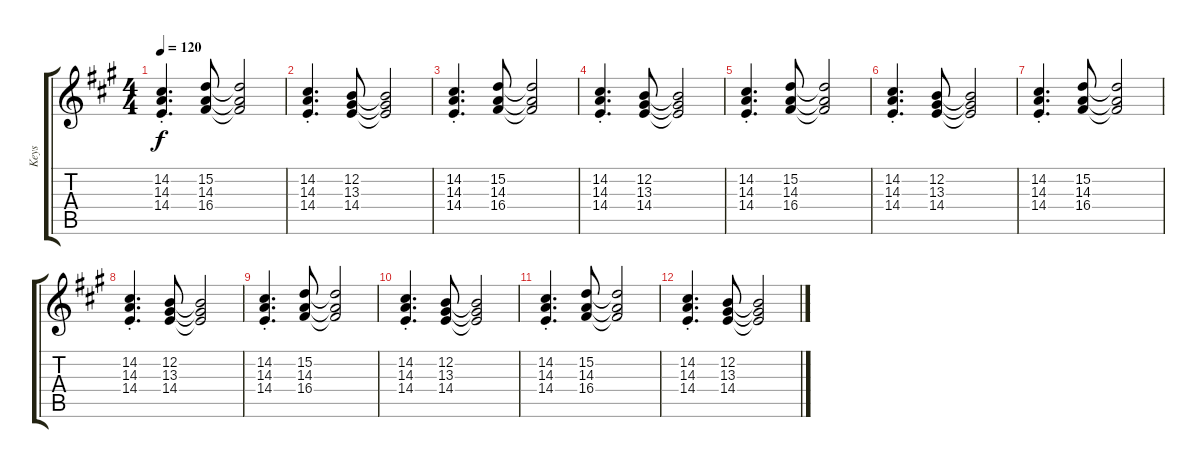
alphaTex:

\track ("Keys" "Keys") {instrument electricgrandpiano}
\staff {score tabs}
\tuning (E4 B3 G3 D3 A2 E2) {hide}
\ts (4 4)
\tempo 120
\clef g2
\ks a
(14.2{st} 14.3{st} 14.4{st}).4{d dy f} (15.2 14.3 16.4).8 (15.2{t} 14.3{t} 16.4{t}).2 |
(14.2{st} 14.3{st} 14.4{st}).4{d} (12.2 13.3 14.4).8 (12.2{t} 13.3{t} 14.4{t}).2 |
(14.2{st} 14.3{st} 14.4{st}).4{d} (15.2 14.3 16.4).8 (15.2{t} 14.3{t} 16.4{t}).2 |
(14.2{st} 14.3{st} 14.4{st}).4{d} (12.2 13.3 14.4).8 (12.2{t} 13.3{t} 14.4{t}).2 |
(14.2{st} 14.3{st} 14.4{st}).4{d} (15.2 14.3 16.4).8 (15.2{t} 14.3{t} 16.4{t}).2 |
(14.2{st} 14.3{st} 14.4{st}).4{d} (12.2 13.3 14.4).8 (12.2{t} 13.3{t} 14.4{t}).2 |
(14.2{st} 14.3{st} 14.4{st}).4{d} (15.2 14.3 16.4).8 (15.2{t} 14.3{t} 16.4{t}).2 |
(14.2{st} 14.3{st} 14.4{st}).4{d} (12.2 13.3 14.4).8 (12.2{t} 13.3{t} 14.4{t}).2 |
(14.2{st} 14.3{st} 14.4{st}).4{d} (15.2 14.3 16.4).8 (15.2{t} 14.3{t} 16.4{t}).2 |
(14.2{st} 14.3{st} 14.4{st}).4{d} (12.2 13.3 14.4).8 (12.2{t} 13.3{t} 14.4{t}).2 |
(14.2{st} 14.3{st} 14.4{st}).4{d} (15.2 14.3 16.4).8 (15.2{t} 14.3{t} 16.4{t}).2 |
(14.2{st} 14.3{st} 14.4{st}).4{d} (12.2 13.3 14.4).8 (12.2{t} 13.3{t} 14.4{t}).2
